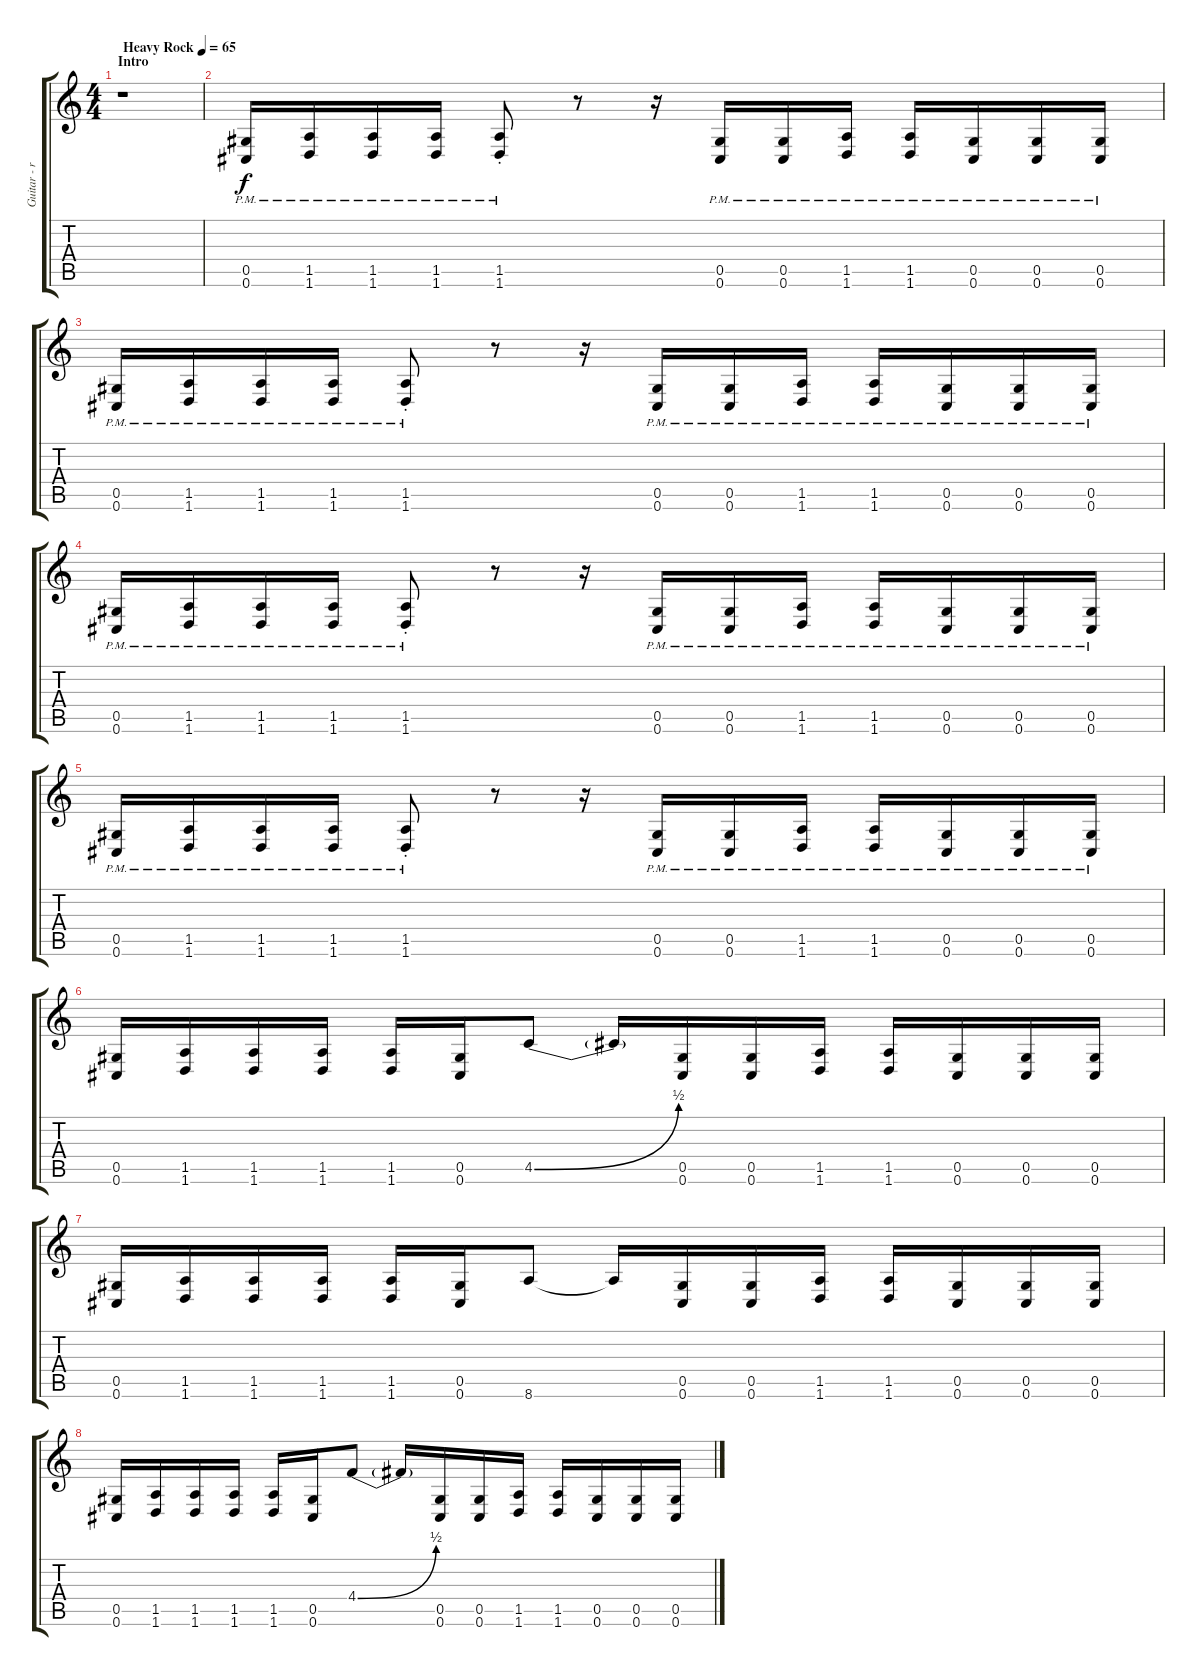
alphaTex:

\track ("Guitar - right" "Guitar - r") {instrument distortionguitar}
\staff {score tabs}
\tuning (Eb4 Bb3 Gb3 Db3 Ab2 Db2) {hide}
\ts (4 4)
\section ("" "Intro")
\tempo (65 "Heavy Rock")
\clef g2
\ks c
r.1{dy f instrument distortionguitar} |
(0.5{pm} 0.6{pm}).16 (1.5{pm} 1.6{pm}).16 (1.5{pm} 1.6{pm}).16 (1.5{pm} 1.6{pm}).16 (1.5{pm st} 1.6{pm st}).8 r.8 r.16 (0.5{pm} 0.6{pm}).16 (0.5{pm} 0.6{pm}).16 (1.5{pm} 1.6{pm}).16 (1.5{pm} 1.6{pm}).16 (0.5{pm} 0.6{pm}).16 (0.5{pm} 0.6{pm}).16 (0.5{pm} 0.6{pm}).16 |
(0.5{pm} 0.6{pm}).16 (1.5{pm} 1.6{pm}).16 (1.5{pm} 1.6{pm}).16 (1.5{pm} 1.6{pm}).16 (1.5{pm st} 1.6{pm st}).8 r.8 r.16 (0.5{pm} 0.6{pm}).16 (0.5{pm} 0.6{pm}).16 (1.5{pm} 1.6{pm}).16 (1.5{pm} 1.6{pm}).16 (0.5{pm} 0.6{pm}).16 (0.5{pm} 0.6{pm}).16 (0.5{pm} 0.6{pm}).16 |
(0.5{pm} 0.6{pm}).16 (1.5{pm} 1.6{pm}).16 (1.5{pm} 1.6{pm}).16 (1.5{pm} 1.6{pm}).16 (1.5{pm st} 1.6{pm st}).8 r.8 r.16 (0.5{pm} 0.6{pm}).16 (0.5{pm} 0.6{pm}).16 (1.5{pm} 1.6{pm}).16 (1.5{pm} 1.6{pm}).16 (0.5{pm} 0.6{pm}).16 (0.5{pm} 0.6{pm}).16 (0.5{pm} 0.6{pm}).16 |
(0.5{pm} 0.6{pm}).16 (1.5{pm} 1.6{pm}).16 (1.5{pm} 1.6{pm}).16 (1.5{pm} 1.6{pm}).16 (1.5{pm st} 1.6{pm st}).8 r.8 r.16 (0.5{pm} 0.6{pm}).16 (0.5{pm} 0.6{pm}).16 (1.5{pm} 1.6{pm}).16 (1.5{pm} 1.6{pm}).16 (0.5{pm} 0.6{pm}).16 (0.5{pm} 0.6{pm}).16 (0.5{pm} 0.6{pm}).16 |
(0.5 0.6).16 (1.5 1.6).16 (1.5 1.6).16 (1.5 1.6).16 (1.5 1.6).16 (0.5 0.6).16 4.5{be (bend 0 0 60 2)}.8 4.5{t}.16 (0.5 0.6).16 (0.5 0.6).16 (1.5 1.6).16 (1.5 1.6).16 (0.5 0.6).16 (0.5 0.6).16 (0.5 0.6).16 |
(0.5 0.6).16 (1.5 1.6).16 (1.5 1.6).16 (1.5 1.6).16 (1.5 1.6).16 (0.5 0.6).16 8.6.8 8.6{t}.16 (0.5 0.6).16 (0.5 0.6).16 (1.5 1.6).16 (1.5 1.6).16 (0.5 0.6).16 (0.5 0.6).16 (0.5 0.6).16 |
(0.5 0.6).16 (1.5 1.6).16 (1.5 1.6).16 (1.5 1.6).16 (1.5 1.6).16 (0.5 0.6).16 4.4{be (bend 0 0 60 2)}.8 4.4{t}.16 (0.5 0.6).16 (0.5 0.6).16 (1.5 1.6).16 (1.5 1.6).16 (0.5 0.6).16 (0.5 0.6).16 (0.5 0.6).16
